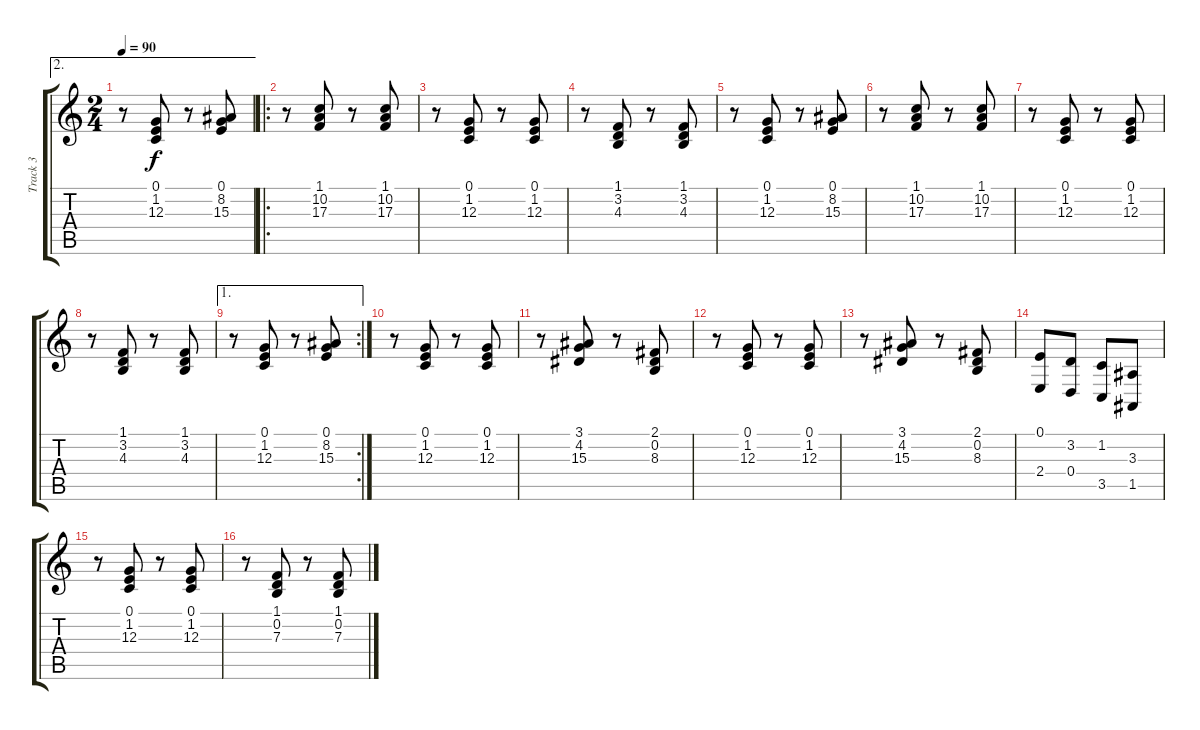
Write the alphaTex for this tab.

\track ("Track 3" "Track 3") {instrument accordion}
\staff {score tabs}
\tuning (E4 B3 G3 D3 A2 E2) {hide}
\ae 2
\ts (2 4)
\tempo 90
\clef g2
\ks c
r.8{dy f} (0.1 1.2 12.3).8 r.8 (0.1 8.2 15.3).8 |
\ro
r.8 (1.1 10.2 17.3).8 r.8 (1.1 10.2 17.3).8 |
r.8 (0.1 1.2 12.3).8 r.8 (0.1 1.2 12.3).8 |
r.8 (1.1 3.2 4.3).8 r.8 (1.1 3.2 4.3).8 |
r.8 (0.1 1.2 12.3).8 r.8 (0.1 8.2 15.3).8 |
r.8 (1.1 10.2 17.3).8 r.8 (1.1 10.2 17.3).8 |
r.8 (0.1 1.2 12.3).8 r.8 (0.1 1.2 12.3).8 |
r.8 (1.1 3.2 4.3).8 r.8 (1.1 3.2 4.3).8 |
\ae 1
\rc 2
r.8 (0.1 1.2 12.3).8 r.8 (0.1 8.2 15.3).8 |
r.8 (0.1 1.2 12.3).8 r.8 (0.1 1.2 12.3).8 |
r.8 (3.1 4.2 15.3).8 r.8 (2.1 0.2 8.3).8 |
r.8 (0.1 1.2 12.3).8 r.8 (0.1 1.2 12.3).8 |
r.8 (3.1 4.2 15.3).8 r.8 (2.1 0.2 8.3).8 |
(0.1 2.4).8 (3.2 0.4).8 (1.2 3.5).8 (3.3 1.5).8 |
r.8 (0.1 1.2 12.3).8 r.8 (0.1 1.2 12.3).8 |
r.8 (1.1 0.2 7.3).8 r.8 (1.1 0.2 7.3).8
